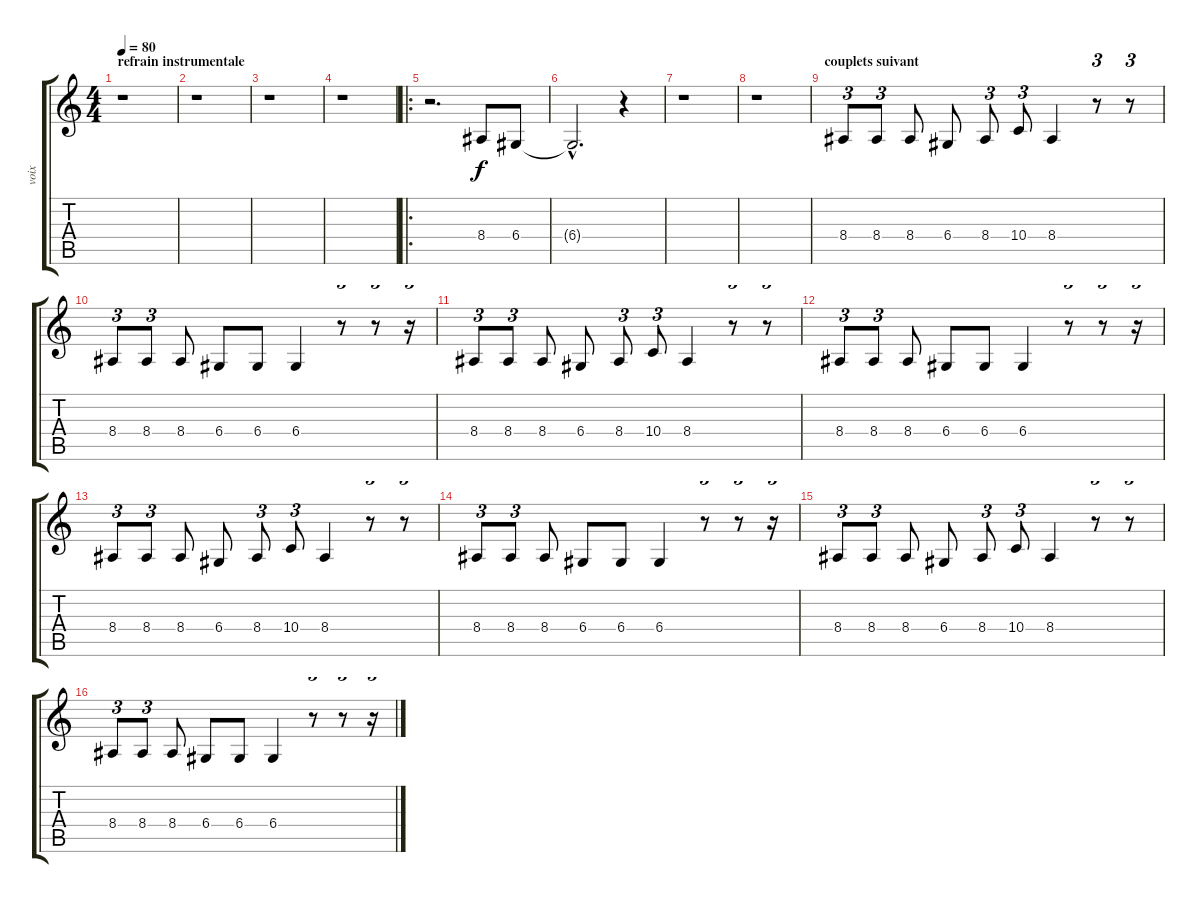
\track ("voix" "voix") {instrument voiceoohs}
\staff {score tabs}
\tuning (E4 B3 G3 D3 A2 E2) {hide}
\ts (4 4)
\section ("" "refrain instrumentale")
\tempo 80
\clef g2
\ks c
r.1{dy f} |
r.1 |
r.1 |
r.1 |
\ro
r.2{d balance 16} 8.4.8 6.4.8 |
6.4{hac t}.2{d} r.4{balance 8} |
r.1 |
r.1 |
\section ("" "couplets suivant")
8.4.8{tu (3 2)} 8.4.8{tu (3 2)} 8.4.8 6.4.8 8.4.8{tu (3 2)} 10.4.8{tu (3 2)} 8.4.4 r.8{tu (3 2)} r.8{tu (3 2)} |
8.4.8{tu (3 2)} 8.4.8{tu (3 2)} 8.4.8 6.4.8 6.4.8 6.4.4 r.8{tu (3 2)} r.8{tu (3 2)} r.16{tu (3 2)} |
8.4.8{tu (3 2)} 8.4.8{tu (3 2)} 8.4.8 6.4.8 8.4.8{tu (3 2)} 10.4.8{tu (3 2)} 8.4.4 r.8{tu (3 2)} r.8{tu (3 2)} |
8.4.8{tu (3 2)} 8.4.8{tu (3 2)} 8.4.8 6.4.8 6.4.8 6.4.4 r.8{tu (3 2)} r.8{tu (3 2)} r.16{tu (3 2)} |
8.4.8{tu (3 2)} 8.4.8{tu (3 2)} 8.4.8 6.4.8 8.4.8{tu (3 2)} 10.4.8{tu (3 2)} 8.4.4 r.8{tu (3 2)} r.8{tu (3 2)} |
8.4.8{tu (3 2)} 8.4.8{tu (3 2)} 8.4.8 6.4.8 6.4.8 6.4.4 r.8{tu (3 2)} r.8{tu (3 2)} r.16{tu (3 2)} |
8.4.8{tu (3 2)} 8.4.8{tu (3 2)} 8.4.8 6.4.8 8.4.8{tu (3 2)} 10.4.8{tu (3 2)} 8.4.4 r.8{tu (3 2)} r.8{tu (3 2)} |
8.4.8{tu (3 2)} 8.4.8{tu (3 2)} 8.4.8 6.4.8 6.4.8 6.4.4 r.8{tu (3 2)} r.8{tu (3 2)} r.16{tu (3 2)}
